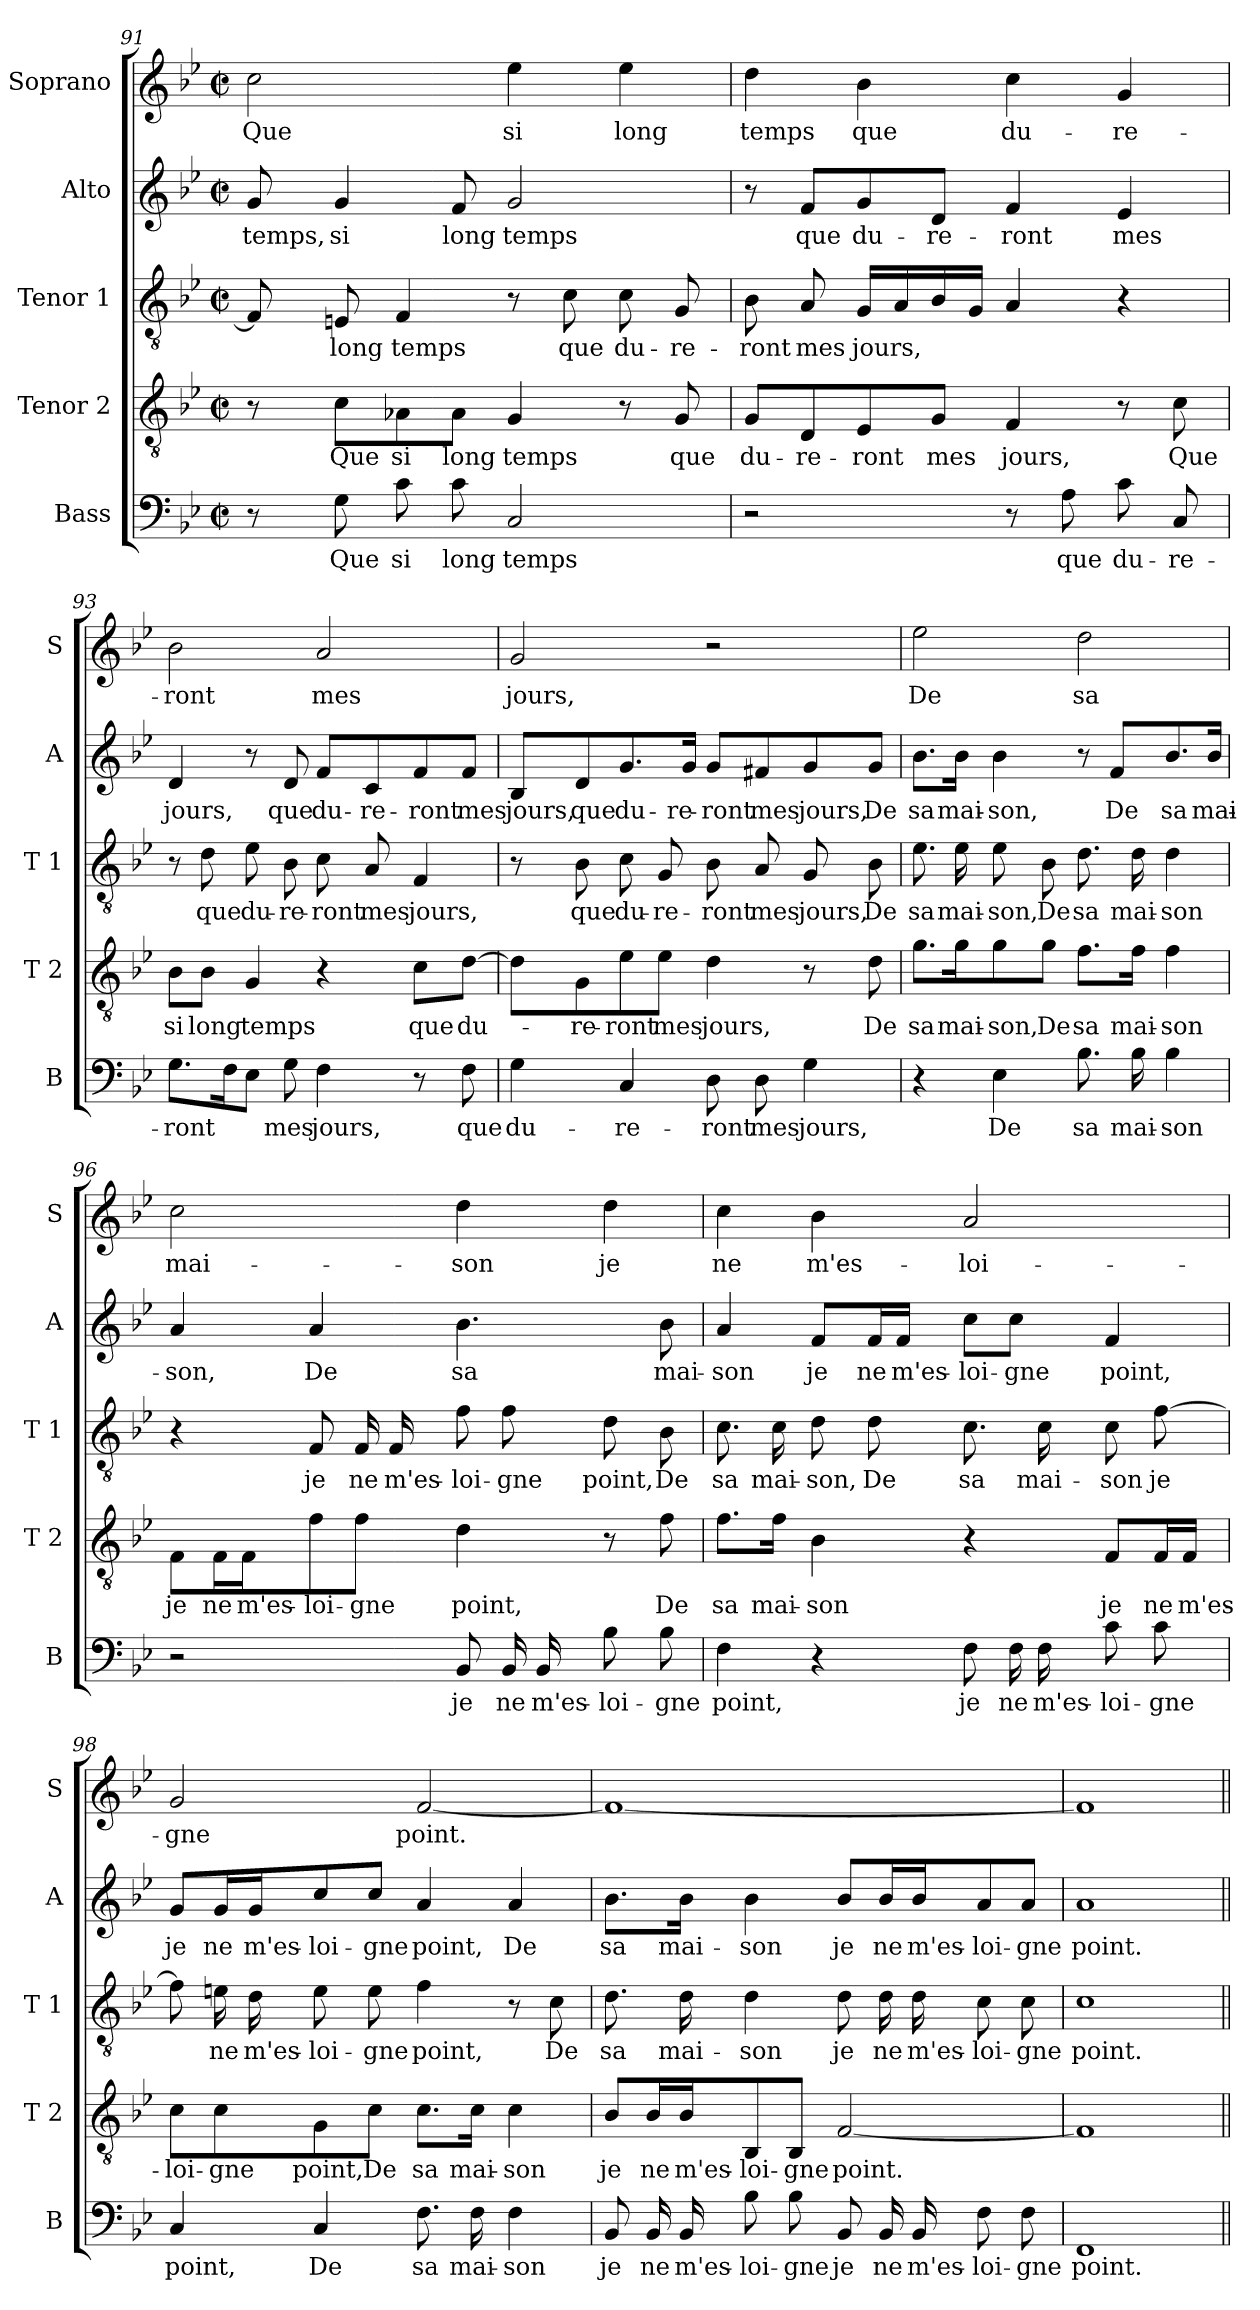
**kern	**text	**kern	**text	**kern	**text	**kern	**text	**kern	**text
*part5	*part5	*part4	*part4	*part3	*part3	*part2	*part2	*part1	*part1
*staff5	*staff5	*staff4	*staff4	*staff3	*staff3	*staff2	*staff2	*staff1	*staff1
*I"Bass	*	*I"Tenor 2	*	*I"Tenor 1	*	*I"Alto	*	*I"Soprano	*
*I'B	*	*I'T 2	*	*I'T 1	*	*I'A	*	*I'S	*
*clefF4	*	*clefGv2	*	*clefGv2	*	*clefG2	*	*clefG2	*
*k[b-e-]	*	*k[b-e-]	*	*k[b-e-]	*	*k[b-e-]	*	*k[b-e-]	*
*B-:	*	*B-:	*	*B-:	*	*B-:	*	*B-:	*
*M2/2	*	*M2/2	*	*M2/2	*	*M2/2	*	*M2/2	*
*met(c|)	*	*met(c|)	*	*met(c|)	*	*met(c|)	*	*met(c|)	*
=91	=91	=91	=91	=91	=91	=91	=91	=91	=91
!	!	!	!	!	!	!	!LO:LY:b	!	!LO:LY:b
8r	.	8r	.	8F/]	.	8g/	temps,	2cc\	Que
!	!LO:LY:b	!	!LO:LY:b	!	!LO:LY:b	!	!LO:LY:b	!	!
8G\	Que	8c\L	Que	8En/	long	4g/	si	.	.
!	!LO:LY:b	!	!LO:LY:b	!	!LO:LY:b	!	!	!	!
8c\	si	8A-X\	si	4F/	temps	.	.	.	.
!	!LO:LY:b	!	!LO:LY:b	!	!	!	!LO:LY:b	!	!
8c\	long	8A-\J	long	.	.	8f/	long	.	.
!	!LO:LY:b	!	!LO:LY:b	!	!	!	!LO:LY:b	!	!LO:LY:b
2C/	temps	4G/	temps	8r	.	2g/	temps	4ee-\	si
!	!	!	!	!	!LO:LY:b	!	!	!	!
.	.	.	.	8c\	que	.	.	.	.
!	!	!	!	!	!LO:LY:b	!	!	!	!LO:LY:b
.	.	8r	.	8c\	du-	.	.	4ee-\	long
!	!	!	!LO:LY:b	!	!LO:LY:b	!	!	!	!
.	.	8G/	que	8G/	-re-	.	.	.	.
=92	=92	=92	=92	=92	=92	=92	=92	=92	=92
!	!	!	!LO:LY:b	!	!LO:LY:b	!	!	!	!LO:LY:b
2r	.	8G/L	du-	8B-\	-ront	8r	.	4dd\	temps
!	!	!	!LO:LY:b	!	!LO:LY:b	!	!LO:LY:b	!	!
.	.	8D/	-re-	8A/	mes	8f/L	que	.	.
!	!	!	!LO:LY:b	!	!LO:LY:b	!	!LO:LY:b	!	!LO:LY:b
.	.	8E-/	-ront	16G/LL	jours,	8g/	du-	4b-\	que
.	.	.	.	16A/	.	.	.	.	.
!	!	!	!LO:LY:b	!	!	!	!LO:LY:b	!	!
.	.	8G/J	mes	16B-/	.	8d/J	-re-	.	.
.	.	.	.	16G/JJ	.	.	.	.	.
!	!	!	!LO:LY:b	!	!	!	!LO:LY:b	!	!LO:LY:b
8r	.	4F/	jours,	4A/	.	4f/	-ront	4cc\	du-
!	!LO:LY:b	!	!	!	!	!	!	!	!
8A\	que	.	.	.	.	.	.	.	.
!	!LO:LY:b	!	!	!	!	!	!LO:LY:b	!	!LO:LY:b
8c\	du-	8r	.	4r	.	4e-/	mes	4g/	-re-
!	!LO:LY:b	!	!LO:LY:b	!	!	!	!	!	!
8C/	-re-	8c\	Que	.	.	.	.	.	.
!!LO:LB:g=z
=93	=93	=93	=93	=93	=93	=93	=93	=93	=93
!	!LO:LY:b	!	!LO:LY:b	!	!	!	!LO:LY:b	!	!LO:LY:b
8.G\L	-ront	8B-\L	si	8r	.	4d/	jours,	2b-\	-ront
!	!	!	!LO:LY:b	!	!LO:LY:b	!	!	!	!
.	.	8B-\J	long	8d\	que	.	.	.	.
16F\k	.	.	.	.	.	.	.	.	.
!	!	!	!LO:LY:b	!	!LO:LY:b	!	!	!	!
8E-\J	.	4G/	temps	8e-\	du-	8r	.	.	.
!	!LO:LY:b	!	!	!	!LO:LY:b	!	!LO:LY:b	!	!
8G\	mes	.	.	8B-\	-re-	8d/	que	.	.
!	!LO:LY:b	!	!	!	!LO:LY:b	!	!LO:LY:b	!	!LO:LY:b
4F\	jours,	4r	.	8c\	-ront	8f/L	du-	2a/	mes
!	!	!	!	!	!LO:LY:b	!	!LO:LY:b	!	!
.	.	.	.	8A/	mes	8c/	-re-	.	.
!	!	!	!LO:LY:b	!	!LO:LY:b	!	!LO:LY:b	!	!
8r	.	8c\L	que	4F/	jours,	8f/	-ront	.	.
!	!LO:LY:b	!	!LO:LY:b	!	!	!	!LO:LY:b	!	!
8F\	que	[8d\J	du-	.	.	8f/J	mes	.	.
=94	=94	=94	=94	=94	=94	=94	=94	=94	=94
!	!LO:LY:b	!	!	!	!	!	!LO:LY:b	!	!LO:LY:b
4G\	du-	8d\L]	.	8r	.	8B-/L	jours,	2g/	jours,
!	!	!	!LO:LY:b	!	!LO:LY:b	!	!LO:LY:b	!	!
.	.	8G\	-re-	8B-\	que	8d/	que	.	.
!	!LO:LY:b	!	!LO:LY:b	!	!LO:LY:b	!	!LO:LY:b	!	!
4C/	-re-	8e-\	-ront	8c\	du-	8.g/	du-	.	.
!	!	!	!LO:LY:b	!	!LO:LY:b	!	!	!	!
.	.	8e-\J	mes	8G/	-re-	.	.	.	.
!	!	!	!	!	!	!	!LO:LY:b	!	!
.	.	.	.	.	.	16g/Jk	-re-	.	.
!	!LO:LY:b	!	!LO:LY:b	!	!LO:LY:b	!	!LO:LY:b	!	!
8D\	-ront	4d\	jours,	8B-\	-ront	8g/L	-ront	2r	.
!	!LO:LY:b	!	!	!	!LO:LY:b	!	!LO:LY:b	!	!
8D\	mes	.	.	8A/	mes	8f#X/	mes	.	.
!	!LO:LY:b	!	!	!	!LO:LY:b	!	!LO:LY:b	!	!
4G\	jours,	8r	.	8G/	jours,	8g/	jours,	.	.
!	!	!	!LO:LY:b	!	!LO:LY:b	!	!LO:LY:b	!	!
.	.	8d\	De	8B-\	De	8g/J	De	.	.
=95	=95	=95	=95	=95	=95	=95	=95	=95	=95
!	!	!	!LO:LY:b	!	!LO:LY:b	!	!LO:LY:b	!	!LO:LY:b
4r	.	8.g\L	sa	8.e-\	sa	8.b-\L	sa	2ee-\	De
!	!	!	!LO:LY:b	!	!LO:LY:b	!	!LO:LY:b	!	!
.	.	16g\K	mai-	16e-\	mai-	16b-\Jk	mai-	.	.
!	!LO:LY:b	!	!LO:LY:b	!	!LO:LY:b	!	!LO:LY:b	!	!
4E-\	De	8g\	-son,	8e-\	-son,	4b-\	-son,	.	.
!	!	!	!LO:LY:b	!	!LO:LY:b	!	!	!	!
.	.	8g\J	De	8B-\	De	.	.	.	.
!	!LO:LY:b	!	!LO:LY:b	!	!LO:LY:b	!	!	!	!LO:LY:b
8.B-\	sa	8.f\L	sa	8.d\	sa	8r	.	2dd\	sa
!	!	!	!	!	!	!	!LO:LY:b	!	!
.	.	.	.	.	.	8f/L	De	.	.
!	!LO:LY:b	!	!LO:LY:b	!	!LO:LY:b	!	!	!	!
16B-\	mai-	16f\Jk	mai-	16d\	mai-	.	.	.	.
!	!LO:LY:b	!	!LO:LY:b	!	!LO:LY:b	!	!LO:LY:b	!	!
4B-\	-son	4f\	-son	4d\	-son	8.b-/	sa	.	.
!	!	!	!	!	!	!	!LO:LY:b	!	!
.	.	.	.	.	.	16b-/Jk	mai-	.	.
!!LO:LB:g=z
=96	=96	=96	=96	=96	=96	=96	=96	=96	=96
!	!	!	!LO:LY:b	!	!	!	!LO:LY:b	!	!LO:LY:b
2r	.	8F\L	je	4r	.	4a/	-son,	2cc\	mai-
!	!	!	!LO:LY:b	!	!	!	!	!	!
.	.	16F\L	ne	.	.	.	.	.	.
!	!	!	!LO:LY:b	!	!	!	!	!	!
.	.	16F\J	m'es-	.	.	.	.	.	.
!	!	!	!LO:LY:b	!	!LO:LY:b	!	!LO:LY:b	!	!
.	.	8f\	-loi-	8F/	je	4a/	De	.	.
!	!	!	!LO:LY:b	!	!LO:LY:b	!	!	!	!
.	.	8f\J	-gne	16F/	ne	.	.	.	.
!	!	!	!	!	!LO:LY:b	!	!	!	!
.	.	.	.	16F/	m'es-	.	.	.	.
!	!LO:LY:b	!	!LO:LY:b	!	!LO:LY:b	!	!LO:LY:b	!	!LO:LY:b
8BB-/	je	4d\	point,	8f\	-loi-	4.b-\	sa	4dd\	-son
!	!LO:LY:b	!	!	!	!LO:LY:b	!	!	!	!
16BB-/	ne	.	.	8f\	-gne	.	.	.	.
!	!LO:LY:b	!	!	!	!	!	!	!	!
16BB-/	m'es-	.	.	.	.	.	.	.	.
!	!LO:LY:b	!	!	!	!LO:LY:b	!	!	!	!LO:LY:b
8B-\	-loi-	8r	.	8d\	point,	.	.	4dd\	je
!	!LO:LY:b	!	!LO:LY:b	!	!LO:LY:b	!	!LO:LY:b	!	!
8B-\	-gne	8f\	De	8B-\	De	8b-\	mai-	.	.
=97	=97	=97	=97	=97	=97	=97	=97	=97	=97
!	!LO:LY:b	!	!LO:LY:b	!	!LO:LY:b	!	!LO:LY:b	!	!LO:LY:b
4F\	point,	8.f\L	sa	8.c\	sa	4a/	-son	4cc\	ne
!	!	!	!LO:LY:b	!	!LO:LY:b	!	!	!	!
.	.	16f\Jk	mai-	16c\	mai-	.	.	.	.
!	!	!	!LO:LY:b	!	!LO:LY:b	!	!LO:LY:b	!	!LO:LY:b
4r	.	4B-\	-son	8d\	-son,	8f/L	je	4b-\	m'es-
!	!	!	!	!	!LO:LY:b	!	!LO:LY:b	!	!
.	.	.	.	8d\	De	16f/L	ne	.	.
!	!	!	!	!	!	!	!LO:LY:b	!	!
.	.	.	.	.	.	16f/JJ	m'es-	.	.
!	!LO:LY:b	!	!	!	!LO:LY:b	!	!LO:LY:b	!	!LO:LY:b
8F\	je	4r	.	8.c\	sa	8cc\L	-loi-	2a/	-loi-
!	!LO:LY:b	!	!	!	!	!	!LO:LY:b	!	!
16F\	ne	.	.	.	.	8cc\J	-gne	.	.
!	!LO:LY:b	!	!	!	!LO:LY:b	!	!	!	!
16F\	m'es-	.	.	16c\	mai-	.	.	.	.
!	!LO:LY:b	!	!LO:LY:b	!	!LO:LY:b	!	!LO:LY:b	!	!
8c\	-loi-	8F/L	je	8c\	-son	4f/	point,	.	.
!	!LO:LY:b	!	!LO:LY:b	!	!LO:LY:b	!	!	!	!
8c\	-gne	16F/L	ne	[8f\	je	.	.	.	.
!	!	!	!LO:LY:b	!	!	!	!	!	!
.	.	16F/JJ	m'es-	.	.	.	.	.	.
!!LO:PB:g=z
=98	=98	=98	=98	=98	=98	=98	=98	=98	=98
!	!LO:LY:b	!	!LO:LY:b	!	!	!	!LO:LY:b	!	!LO:LY:b
4C/	point,	8c\L	-loi-	8f\]	.	8g/L	je	2g/	-gne
!	!	!	!LO:LY:b	!	!LO:LY:b	!	!LO:LY:b	!	!
.	.	8c\	-gne	16en\	ne	16g/L	ne	.	.
!	!	!	!	!	!LO:LY:b	!	!LO:LY:b	!	!
.	.	.	.	16d\	m'es-	16g/J	m'es-	.	.
!	!LO:LY:b	!	!LO:LY:b	!	!LO:LY:b	!	!LO:LY:b	!	!
4C/	De	8G\	point,	8e\	-loi-	8cc/	-loi-	.	.
!	!	!	!LO:LY:b	!	!LO:LY:b	!	!LO:LY:b	!	!
.	.	8c\J	De	8e\	-gne	8cc/J	-gne	.	.
!	!LO:LY:b	!	!LO:LY:b	!	!LO:LY:b	!	!LO:LY:b	!	!LO:LY:b
8.F\	sa	8.c\L	sa	4f\	point,	4a/	point,	[2f/	point.
!	!LO:LY:b	!	!LO:LY:b	!	!	!	!	!	!
16F\	mai-	16c\Jk	mai-	.	.	.	.	.	.
!	!LO:LY:b	!	!LO:LY:b	!	!	!	!LO:LY:b	!	!
4F\	-son	4c\	-son	8r	.	4a/	De	.	.
!	!	!	!	!	!LO:LY:b	!	!	!	!
.	.	.	.	8c\	De	.	.	.	.
=99	=99	=99	=99	=99	=99	=99	=99	=99	=99
!	!LO:LY:b	!	!LO:LY:b	!	!LO:LY:b	!	!LO:LY:b	!	!
8BB-/	je	8B-/L	je	8.d\	sa	8.b-\L	sa	1f_	.
!	!LO:LY:b	!	!LO:LY:b	!	!	!	!	!	!
16BB-/	ne	16B-/L	ne	.	.	.	.	.	.
!	!LO:LY:b	!	!LO:LY:b	!	!LO:LY:b	!	!LO:LY:b	!	!
16BB-/	m'es-	16B-/J	m'es-	16d\	mai-	16b-\Jk	mai-	.	.
!	!LO:LY:b	!	!LO:LY:b	!	!LO:LY:b	!	!LO:LY:b	!	!
8B-\	-loi-	8BB-/	-loi-	4d\	-son	4b-\	-son	.	.
!	!LO:LY:b	!	!LO:LY:b	!	!	!	!	!	!
8B-\	-gne	8BB-/J	-gne	.	.	.	.	.	.
!	!LO:LY:b	!	!LO:LY:b	!	!LO:LY:b	!	!LO:LY:b	!	!
8BB-/	je	[2F/	point.	8d\	je	8b-/L	je	.	.
!	!LO:LY:b	!	!	!	!LO:LY:b	!	!LO:LY:b	!	!
16BB-/	ne	.	.	16d\	ne	16b-/L	ne	.	.
!	!LO:LY:b	!	!	!	!LO:LY:b	!	!LO:LY:b	!	!
16BB-/	m'es-	.	.	16d\	m'es-	16b-/J	m'es-	.	.
!	!LO:LY:b	!	!	!	!LO:LY:b	!	!LO:LY:b	!	!
8F\	-loi-	.	.	8c\	-loi-	8a/	-loi-	.	.
!	!LO:LY:b	!	!	!	!LO:LY:b	!	!LO:LY:b	!	!
8F\	-gne	.	.	8c\	-gne	8a/J	-gne	.	.
=100	=100	=100	=100	=100	=100	=100	=100	=100	=100
!	!LO:LY:b	!	!	!	!LO:LY:b	!	!LO:LY:b	!	!
1FF	point.	1F]	.	1c	point.	1a	point.	1f]	.
=||	=||	=||	=||	=||	=||	=||	=||	=||	=||
*-	*-	*-	*-	*-	*-	*-	*-	*-	*-
